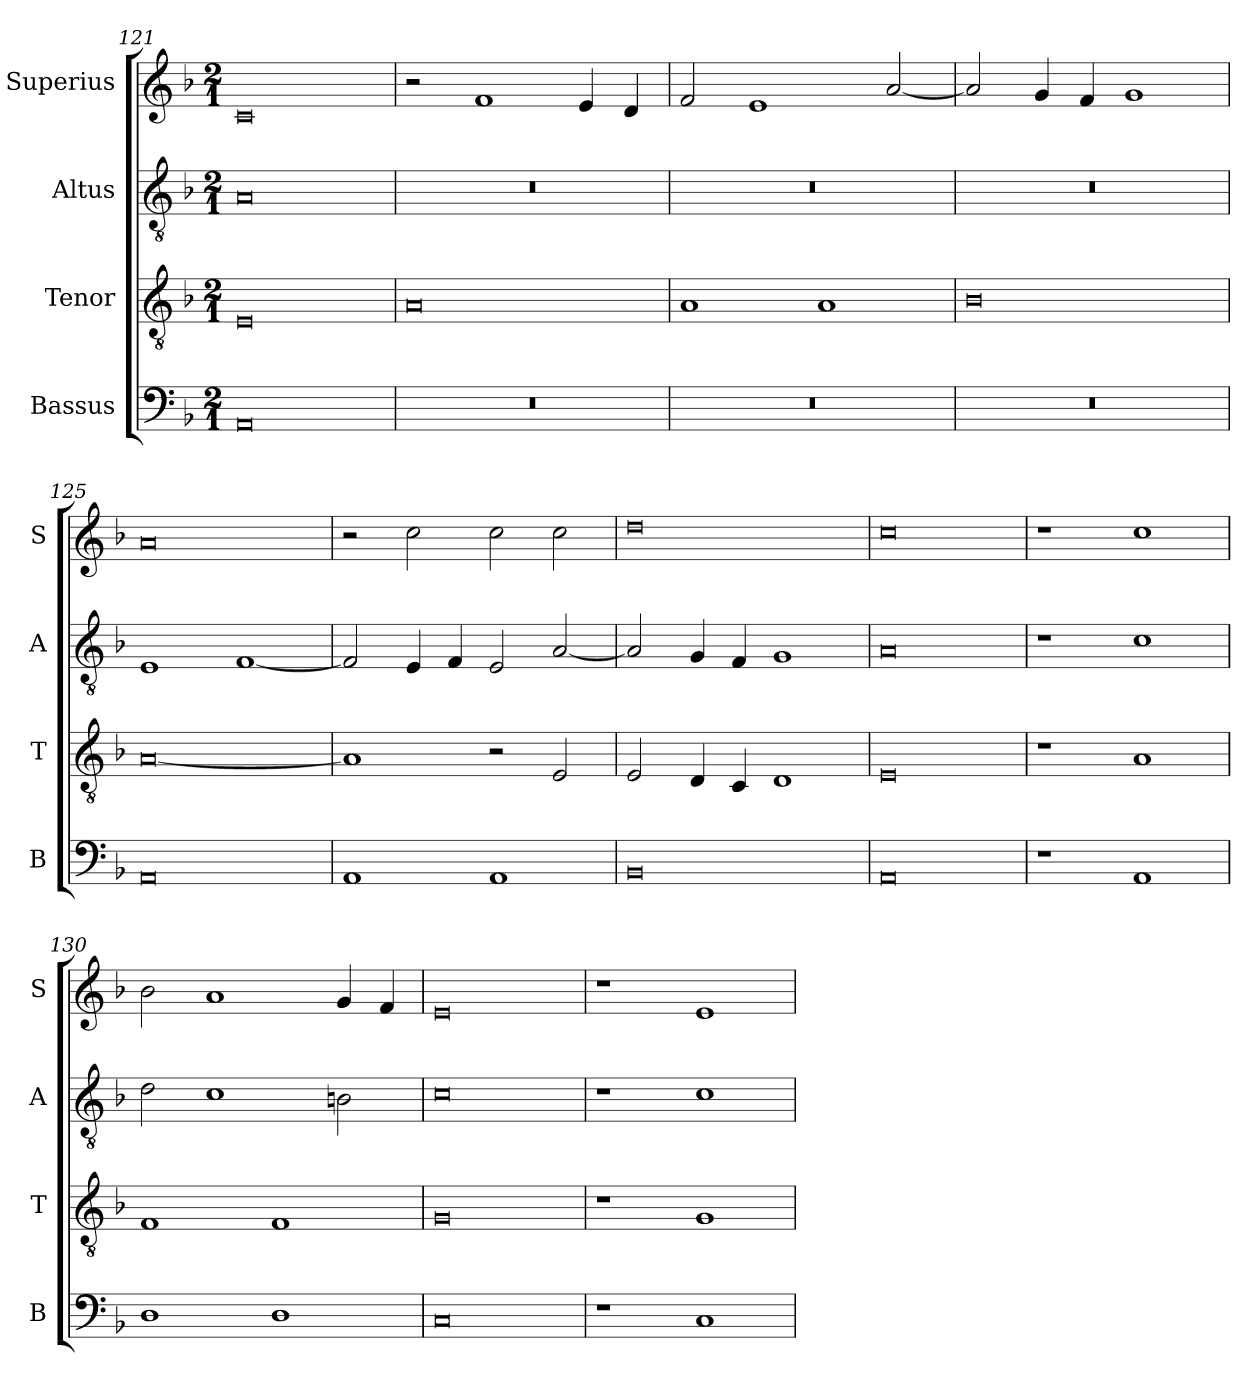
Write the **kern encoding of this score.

**kern	**kern	**kern	**kern
*part4	*part3	*part2	*part1
*staff4	*staff3	*staff2	*staff1
*I"Bassus	*I"Tenor	*I"Altus	*I"Superius
*I'B	*I'T	*I'A	*I'S
*clefF4	*clefGv2	*clefGv2	*clefG2
*k[b-]	*k[b-]	*k[b-]	*k[b-]
*M2/1	*M2/1	*M2/1	*M2/1
=121	=121	=121	=121
0AA	0E	0A	0c
=122	=122	=122	=122
0r	0A	0r	2r
.	.	.	1f
.	.	.	4e/
.	.	.	4d/
=123	=123	=123	=123
0r	1A	0r	2f/
.	.	.	1e
.	1A	.	.
.	.	.	[2a/
=124	=124	=124	=124
0r	0B-	0r	2a/]
.	.	.	4g/
.	.	.	4f/
.	.	.	1g
=125	=125	=125	=125
0AA	[0A	1E	0a
.	.	[1F	.
=126	=126	=126	=126
1AA	1A]	2F/]	2r
.	.	4E/	2cc\
.	.	4F/	.
1AA	2r	2E/	2cc\
.	2E/	[2A/	2cc\
=127	=127	=127	=127
0BB-	2E/	2A/]	0dd
.	4D/	4G/	.
.	4C/	4F/	.
.	1D	1G	.
=128	=128	=128	=128
0AA	0E	0A	0cc
=129	=129	=129	=129
1r	1r	1r	1r
1AA	1A	1c	1cc
=130	=130	=130	=130
1D	1F	2d\	2b-\
.	.	1c	1a
1D	1F	.	.
.	.	2Bn\	4g/
.	.	.	4f/
=131	=131	=131	=131
0C	0G	0c	0e
=132	=132	=132	=132
1r	1r	1r	1r
1C	1G	1c	1e
=	=	=	=
*-	*-	*-	*-
